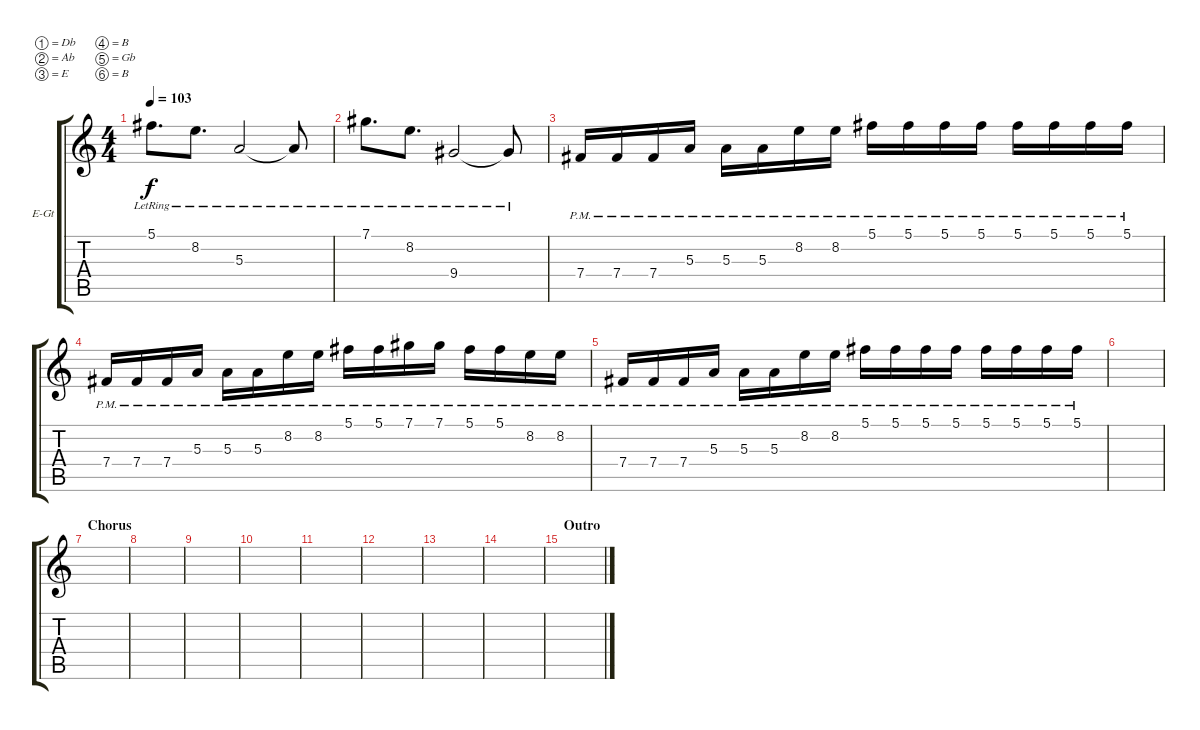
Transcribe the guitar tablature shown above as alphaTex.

\bracketExtendMode groupsimilarinstruments
\firstSystemTrackNameOrientation horizontal
\otherSystemsTrackNameOrientation horizontal
\track ("Серж - clean" "E-Gt") {instrument electricguitarclean}
\staff {score tabs}
\tuning (Db4 Ab3 E3 B2 Gb2 B1)
\ts (4 4)
\tempo 103
\clef g2
\scale
0.333333
\ks c
5.1{lr}.8{d dy f} 8.2{lr}.8{d} 5.3{lr}.2 5.3{lr t}.8 |
\scale
0.333333 7.1{lr}.8{d} 8.2{lr}.8{d} 9.4{lr}.2 9.4{lr t}.8 |
\scale
0.333333 7.4{pm}.16 7.4{pm}.16 7.4{pm}.16 5.3{pm}.16 5.3{pm}.16 5.3{pm}.16 8.2{pm}.16 8.2{pm}.16 5.1{pm}.16 5.1{pm}.16 5.1{pm}.16 5.1{pm}.16 5.1{pm}.16 5.1{pm}.16 5.1{pm}.16 5.1{pm}.16 |
\scale
0.333333 7.4{pm}.16 7.4{pm}.16 7.4{pm}.16 5.3{pm}.16 5.3{pm}.16 5.3{pm}.16 8.2{pm}.16 8.2{pm}.16 5.1{pm}.16 5.1{pm}.16 7.1{pm}.16 7.1{pm}.16 5.1{pm}.16 5.1{pm}.16 8.2{pm}.16 8.2{pm}.16 |
\scale
0.333333 7.4{pm}.16 7.4{pm}.16 7.4{pm}.16 5.3{pm}.16 5.3{pm}.16 5.3{pm}.16 8.2{pm}.16 8.2{pm}.16 5.1{pm}.16 5.1{pm}.16 5.1{pm}.16 5.1{pm}.16 5.1{pm}.16 5.1{pm}.16 5.1{pm}.16 5.1{pm}.16 |
|
\section ("" "Chorus")
|
|
|
|
|
|
|
|
\section ("" "Outro")
